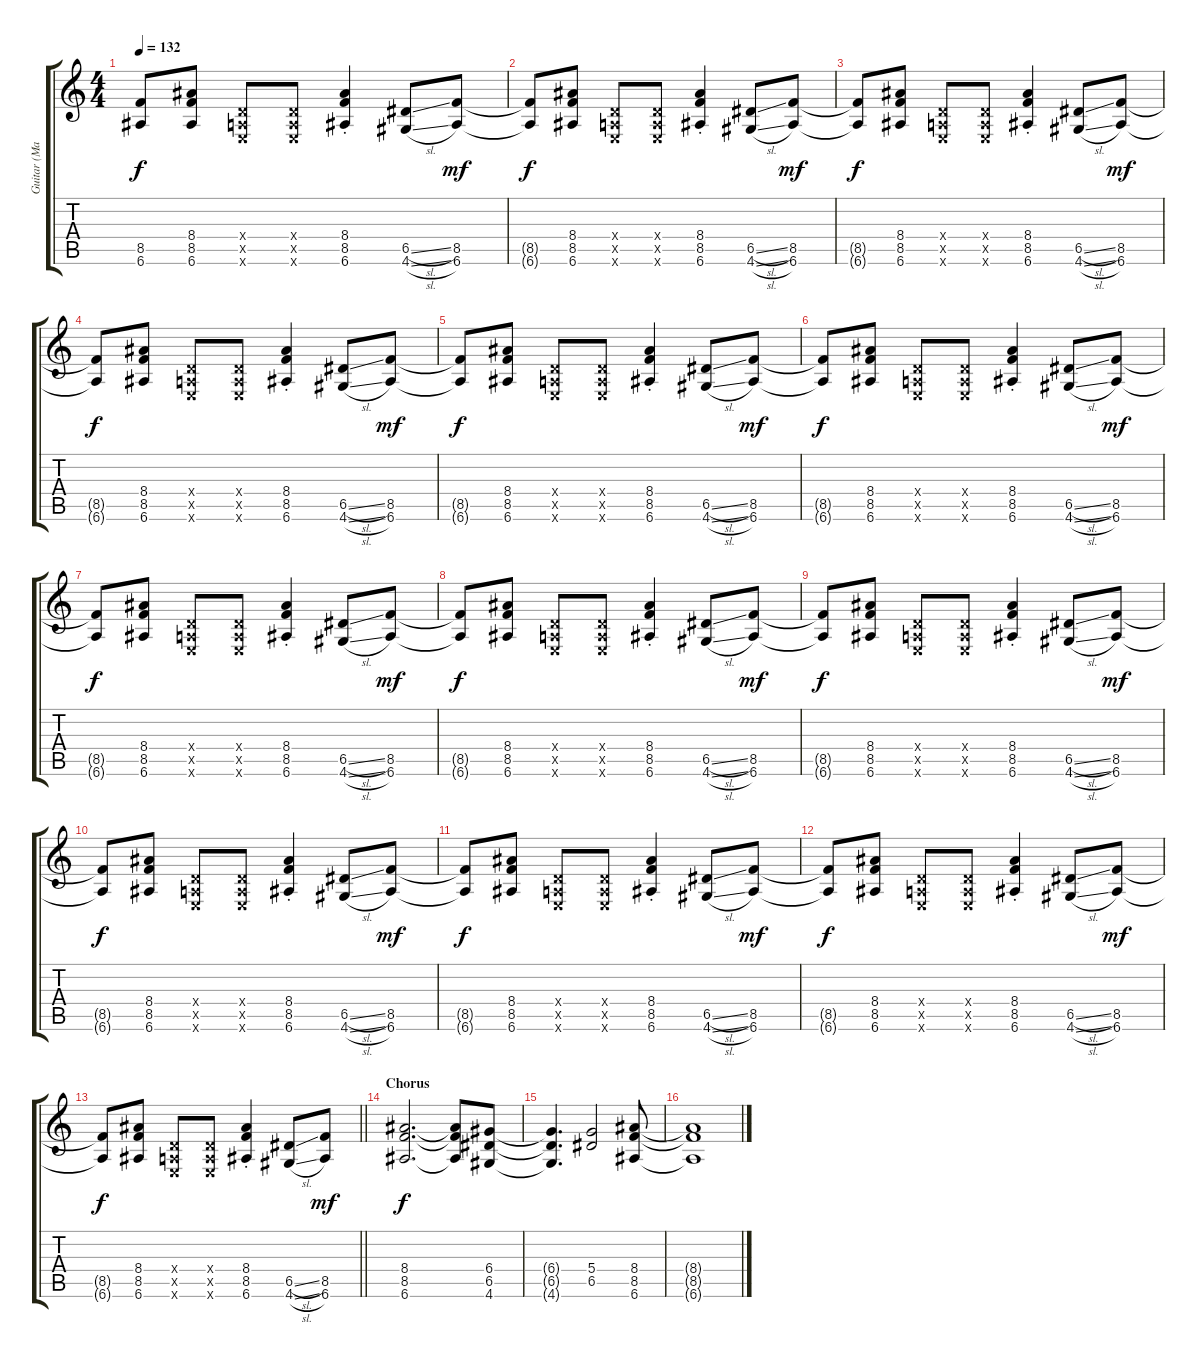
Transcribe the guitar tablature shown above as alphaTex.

\track ("Guitar (Malcolm Young)" "Guitar (Ma") {instrument overdrivenguitar}
\staff {score tabs}
\tuning (E4 B3 G3 D3 A2 E2) {hide}
\ts (4 4)
\tempo 132
\clef g2
\ks c
(8.5{t} 6.6{t}).8{dy f} (8.4 8.5 6.6).8 (0.4{x} 0.5{x} 0.6{x}).8 (0.4{x} 0.5{x} 0.6{x}).8 (8.4{st} 8.5{st} 6.6{st}).4 (6.5{sl} 4.6{sl}).8 (8.5 6.6).8{dy mf} |
(8.5{t} 6.6{t}).8{dy f} (8.4 8.5 6.6).8 (0.4{x} 0.5{x} 0.6{x}).8 (0.4{x} 0.5{x} 0.6{x}).8 (8.4{st} 8.5{st} 6.6{st}).4 (6.5{sl} 4.6{sl}).8 (8.5 6.6).8{dy mf} |
(8.5{t} 6.6{t}).8{dy f} (8.4 8.5 6.6).8 (0.4{x} 0.5{x} 0.6{x}).8 (0.4{x} 0.5{x} 0.6{x}).8 (8.4{st} 8.5{st} 6.6{st}).4 (6.5{sl} 4.6{sl}).8 (8.5 6.6).8{dy mf} |
(8.5{t} 6.6{t}).8{dy f} (8.4 8.5 6.6).8 (0.4{x} 0.5{x} 0.6{x}).8 (0.4{x} 0.5{x} 0.6{x}).8 (8.4{st} 8.5{st} 6.6{st}).4 (6.5{sl} 4.6{sl}).8 (8.5 6.6).8{dy mf} |
(8.5{t} 6.6{t}).8{dy f} (8.4 8.5 6.6).8 (0.4{x} 0.5{x} 0.6{x}).8 (0.4{x} 0.5{x} 0.6{x}).8 (8.4{st} 8.5{st} 6.6{st}).4 (6.5{sl} 4.6{sl}).8 (8.5 6.6).8{dy mf} |
(8.5{t} 6.6{t}).8{dy f} (8.4 8.5 6.6).8 (0.4{x} 0.5{x} 0.6{x}).8 (0.4{x} 0.5{x} 0.6{x}).8 (8.4{st} 8.5{st} 6.6{st}).4 (6.5{sl} 4.6{sl}).8 (8.5 6.6).8{dy mf} |
(8.5{t} 6.6{t}).8{dy f} (8.4 8.5 6.6).8 (0.4{x} 0.5{x} 0.6{x}).8 (0.4{x} 0.5{x} 0.6{x}).8 (8.4{st} 8.5{st} 6.6{st}).4 (6.5{sl} 4.6{sl}).8 (8.5 6.6).8{dy mf} |
(8.5{t} 6.6{t}).8{dy f} (8.4 8.5 6.6).8 (0.4{x} 0.5{x} 0.6{x}).8 (0.4{x} 0.5{x} 0.6{x}).8 (8.4{st} 8.5{st} 6.6{st}).4 (6.5{sl} 4.6{sl}).8 (8.5 6.6).8{dy mf} |
(8.5{t} 6.6{t}).8{dy f} (8.4 8.5 6.6).8 (0.4{x} 0.5{x} 0.6{x}).8 (0.4{x} 0.5{x} 0.6{x}).8 (8.4{st} 8.5{st} 6.6{st}).4 (6.5{sl} 4.6{sl}).8 (8.5 6.6).8{dy mf} |
(8.5{t} 6.6{t}).8{dy f} (8.4 8.5 6.6).8 (0.4{x} 0.5{x} 0.6{x}).8 (0.4{x} 0.5{x} 0.6{x}).8 (8.4{st} 8.5{st} 6.6{st}).4 (6.5{sl} 4.6{sl}).8 (8.5 6.6).8{dy mf} |
(8.5{t} 6.6{t}).8{dy f} (8.4 8.5 6.6).8 (0.4{x} 0.5{x} 0.6{x}).8 (0.4{x} 0.5{x} 0.6{x}).8 (8.4{st} 8.5{st} 6.6{st}).4 (6.5{sl} 4.6{sl}).8 (8.5 6.6).8{dy mf} |
(8.5{t} 6.6{t}).8{dy f} (8.4 8.5 6.6).8 (0.4{x} 0.5{x} 0.6{x}).8 (0.4{x} 0.5{x} 0.6{x}).8 (8.4{st} 8.5{st} 6.6{st}).4 (6.5{sl} 4.6{sl}).8 (8.5 6.6).8{dy mf} |
\barLineRight lightlight
(8.5{t} 6.6{t}).8{dy f} (8.4 8.5 6.6).8 (0.4{x} 0.5{x} 0.6{x}).8 (0.4{x} 0.5{x} 0.6{x}).8 (8.4{st} 8.5{st} 6.6{st}).4 (6.5{sl} 4.6{sl}).8 (8.5 6.6).8{dy mf} |
\section ("" "Chorus")
(8.4 8.5 6.6).2{d dy f} (8.4{t} 8.5{t} 6.6{t}).8 (6.4 6.5 4.6).8 |
(6.4{t} 6.5{t} 4.6{t}).4{d} (5.4 6.5).2 (8.4 8.5 6.6).8 |
(8.4{t} 8.5{t} 6.6{t}).1
